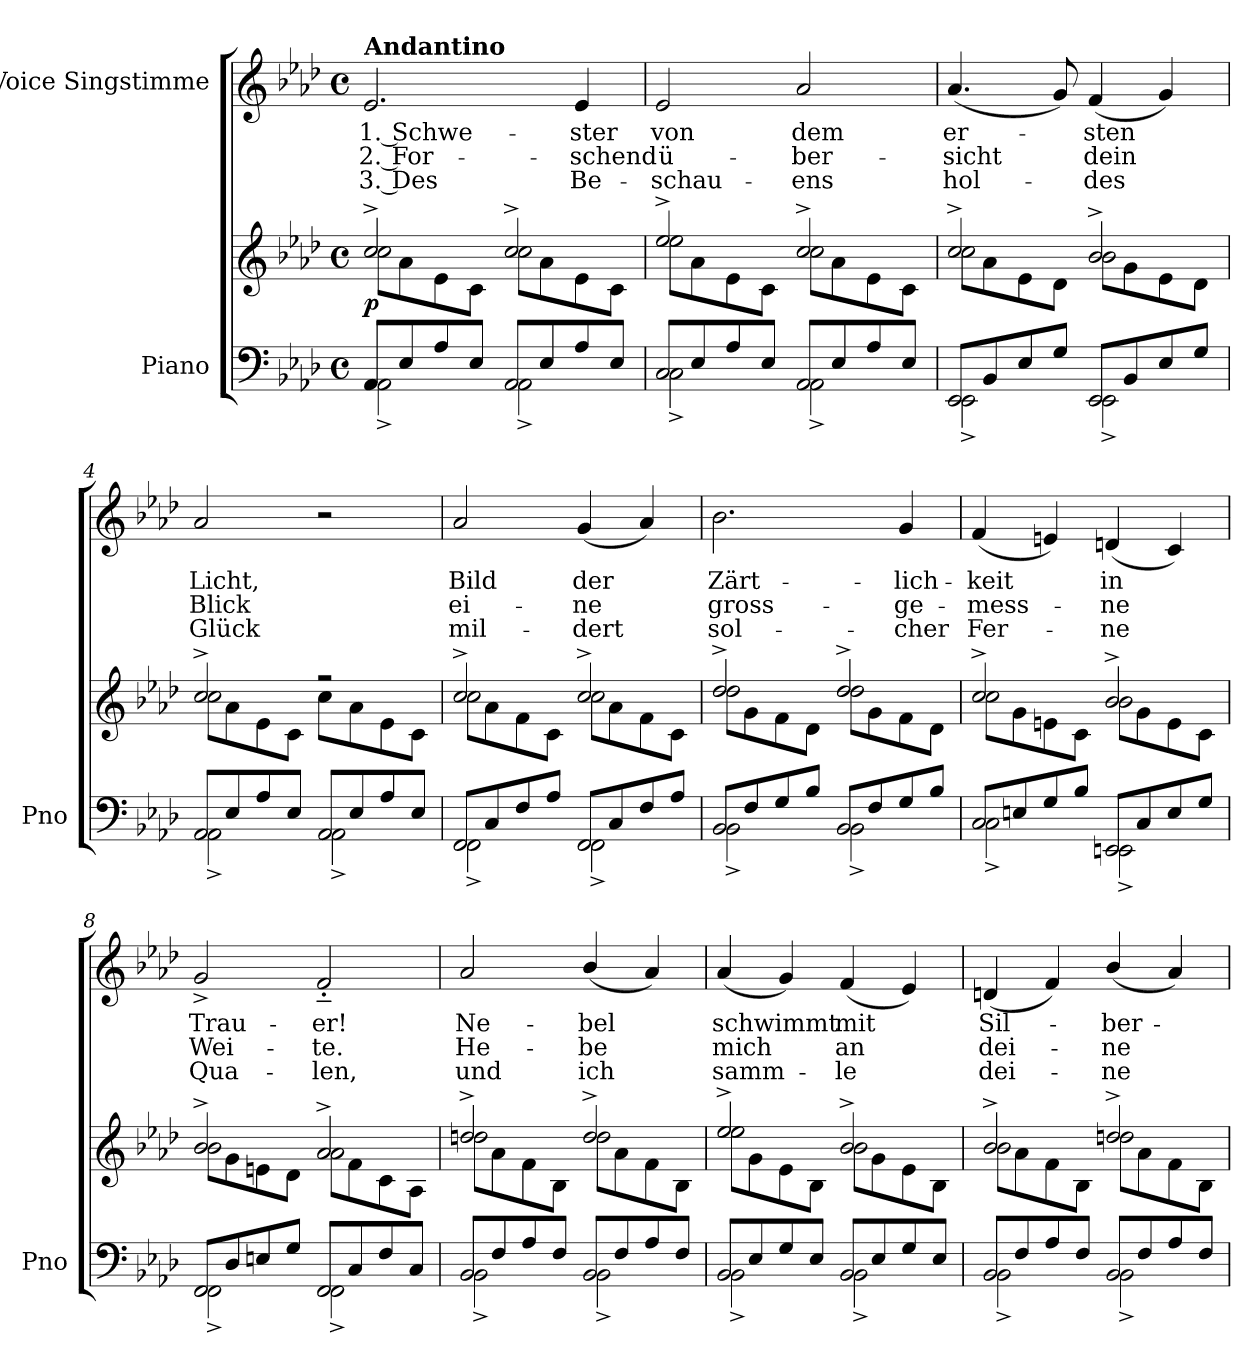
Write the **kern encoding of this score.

**kern	**kern	**dynam	**kern	**text	**text	**text	**dynam
*part2	*part2	*part2	*part1	*part1	*part1	*part1	*part1
*staff3	*staff2	*staff2/3	*staff1	*staff1	*staff1	*staff1	*staff1
*I"Piano	*	*	*I"Voice Singstimme	*	*	*	*
*I'Pno	*	*	*	*	*	*	*
*clefF4	*clefG2	*	*clefG2	*	*	*	*
*k[b-e-a-d-]	*k[b-e-a-d-]	*	*k[b-e-a-d-]	*	*	*	*
*M4/4	*M4/4	*	*M4/4	*	*	*	*
*met(c)	*met(c)	*	*met(c)	*	*	*	*
=1	=1	=1	=1	=1	=1	=1	=1
*	*^	*	*	*	*	*	*
!	!	!	!	!LO:TX:a:B:t=Andantino	!	!	!	!
!LO:TX:b:i:t=sempre marcato	!	!	!	!	!	!	!	!
!LO:N:head=open	!	!LO:N:head=open	!LO:DY:b	!	!LO:LY:b	!LO:LY:b	!LO:LY:b	!LO:DY:a
*^	*	*	*	*	*	*	*	*
!	!	!	!	!	!	!	!	!	!LO:DY:n=1:a
8AA-/L	2AA-^\	2cc^/	8cc\L	p	2.e-/	1. Schwe-	2. For-	3. Des	other-dynamics p
8E-/	.	.	8a-\	.	.	.	.	.	.
8A-/	.	.	8e-\	.	.	.	.	.	.
8E-/J	.	.	8c\J	.	.	.	.	.	.
!LO:N:head=open	!	!	!LO:N:head=open	!	!	!	!	!	!
8AA-/L	2AA-^\	2cc^/	8cc\L	.	.	.	.	.	.
8E-/	.	.	8a-\	.	.	.	.	.	.
!	!	!	!	!	!	!LO:LY:b	!LO:LY:b	!LO:LY:b	!
8A-/	.	.	8e-\	.	4e-/	-ster	-schend	Be-	.
8E-/J	.	.	8c\J	.	.	.	.	.	.
=2	=2	=2	=2	=2	=2	=2	=2	=2	=2
!LO:N:head=open	!	!	!LO:N:head=open	!	!	!LO:LY:b	!LO:LY:b	!LO:LY:b	!
8C/L	2C^\	2ee-^/	8ee-\L	.	2e-/	von	ü-	-schau-	.
8E-/	.	.	8a-\	.	.	.	.	.	.
8A-/	.	.	8e-\	.	.	.	.	.	.
8E-/J	.	.	8c\J	.	.	.	.	.	.
!LO:N:head=open	!	!	!LO:N:head=open	!	!	!LO:LY:b	!LO:LY:b	!LO:LY:b	!
8AA-/L	2AA-^\	2cc^/	8cc\L	.	2a-/	dem	-ber-	-ens	.
8E-/	.	.	8a-\	.	.	.	.	.	.
8A-/	.	.	8e-\	.	.	.	.	.	.
8E-/J	.	.	8c\J	.	.	.	.	.	.
=3	=3	=3	=3	=3	=3	=3	=3	=3	=3
!LO:N:head=open	!	!	!LO:N:head=open	!	!	!LO:LY:b	!LO:LY:b	!LO:LY:b	!
8EE-/L	2EE-^\	2cc^/	8cc\L	.	(4.a-/	er-	-sicht	hol-	.
8BB-/	.	.	8a-\	.	.	.	.	.	.
8E-/	.	.	8e-\	.	.	.	.	.	.
8G/J	.	.	8d-\J	.	8g/)	.	.	.	.
!LO:N:head=open	!	!	!LO:N:head=open	!	!	!LO:LY:b	!LO:LY:b	!LO:LY:b	!
8EE-/L	2EE-^\	2b-^/	8b-\L	.	(4f/	-sten	dein	-des	.
8BB-/	.	.	8g\	.	.	.	.	.	.
8E-/	.	.	8e-\	.	4g/)	.	.	.	.
8G/J	.	.	8d-\J	.	.	.	.	.	.
!!LO:LB:g=z
=4	=4	=4	=4	=4	=4	=4	=4	=4	=4
!LO:N:head=open	!	!	!LO:N:head=open	!	!	!LO:LY:b	!LO:LY:b	!LO:LY:b	!
8AA-/L	2AA-^\	2cc^/	8cc\L	.	2a-/	Licht,	Blick	Glück	.
8E-/	.	.	8a-\	.	.	.	.	.	.
8A-/	.	.	8e-\	.	.	.	.	.	.
8E-/J	.	.	8c\J	.	.	.	.	.	.
!LO:N:head=open	!	!	!	!	!	!	!	!	!
8AA-/L	2AA-^\	2r	8cc\L	.	2r	.	.	.	.
8E-/	.	.	8a-\	.	.	.	.	.	.
8A-/	.	.	8e-\	.	.	.	.	.	.
8E-/J	.	.	8c\J	.	.	.	.	.	.
=5	=5	=5	=5	=5	=5	=5	=5	=5	=5
!LO:N:head=open	!	!	!LO:N:head=open	!	!	!LO:LY:b	!LO:LY:b	!LO:LY:b	!
8FF/L	2FF^\	2cc^/	8cc\L	.	2a-/	Bild	ei-	mil-	.
8C/	.	.	8a-\	.	.	.	.	.	.
8F/	.	.	8f\	.	.	.	.	.	.
8A-/J	.	.	8c\J	.	.	.	.	.	.
!LO:N:head=open	!	!	!LO:N:head=open	!	!	!LO:LY:b	!LO:LY:b	!LO:LY:b	!
8FF/L	2FF^\	2cc^/	8cc\L	.	(4g/	der	-ne	-dert	.
8C/	.	.	8a-\	.	.	.	.	.	.
8F/	.	.	8f\	.	4a-/)	.	.	.	.
8A-/J	.	.	8c\J	.	.	.	.	.	.
!!LO:LB:g=z
=6	=6	=6	=6	=6	=6	=6	=6	=6	=6
!LO:N:head=open	!	!	!LO:N:head=open	!	!	!LO:LY:b	!LO:LY:b	!LO:LY:b	!
8BB-/L	2BB-^\	2dd-^/	8dd-\L	.	2.b-\	Zärt-	gross-	sol-	.
8F/	.	.	8g\	.	.	.	.	.	.
8G/	.	.	8f\	.	.	.	.	.	.
8B-/J	.	.	8d-\J	.	.	.	.	.	.
!LO:N:head=open	!	!	!LO:N:head=open	!	!	!	!	!	!
8BB-/L	2BB-^\	2dd-^/	8dd-\L	.	.	.	.	.	.
8F/	.	.	8g\	.	.	.	.	.	.
!	!	!	!	!	!	!LO:LY:b	!LO:LY:b	!LO:LY:b	!
8G/	.	.	8f\	.	4g/	-lich-	-ge-	-cher	.
8B-/J	.	.	8d-\J	.	.	.	.	.	.
=7	=7	=7	=7	=7	=7	=7	=7	=7	=7
!LO:N:head=open	!	!	!LO:N:head=open	!	!	!LO:LY:b	!LO:LY:b	!LO:LY:b	!
8C/L	2C^\	2cc^/	8cc\L	.	(4f/	-keit	-mess-	Fer-	.
8En/	.	.	8g\	.	.	.	.	.	.
8G/	.	.	8en\	.	4en/)	.	.	.	.
8B-/J	.	.	8c\J	.	.	.	.	.	.
!LO:N:head=open	!	!	!LO:N:head=open	!	!	!LO:LY:b	!LO:LY:b	!LO:LY:b	!
8EEn/L	2EE^\	2b-^/	8b-\L	.	(4dn/	in	-ne	-ne	.
8C/	.	.	8g\	.	.	.	.	.	.
8E/	.	.	8e\	.	4c/)	.	.	.	.
8G/J	.	.	8c\J	.	.	.	.	.	.
=8	=8	=8	=8	=8	=8	=8	=8	=8	=8
!LO:N:head=open	!	!	!LO:N:head=open	!	!	!LO:LY:b	!LO:LY:b	!LO:LY:b	!
8FF/L	2FF^\	2b-^/	8b-\L	.	2g^>/	Trau-	Wei-	Qua-	.
8D-/	.	.	8g\	.	.	.	.	.	.
8En/	.	.	8en\	.	.	.	.	.	.
8G/J	.	.	8d-\J	.	.	.	.	.	.
!LO:N:head=open	!	!	!LO:N:head=open	!	!	!LO:LY:b	!LO:LY:b	!LO:LY:b	!
8FF/L	2FF^\	2a-^/	8a-\L	.	2f'>~>/	-er!	-te.	-len,	.
8C/	.	.	8f\	.	.	.	.	.	.
8F/	.	.	8c\	.	.	.	.	.	.
8C/J	.	.	8A-\J	.	.	.	.	.	.
!!LO:PB:g=z
=9	=9	=9	=9	=9	=9	=9	=9	=9	=9
!LO:N:head=open	!	!	!LO:N:head=open	!	!	!LO:LY:b	!LO:LY:b	!LO:LY:b	!
8BB-/L	2BB-^\	2ddn^/	8dd\L	.	2a-/	Ne-	He-	und	.
8F/	.	.	8a-\	.	.	.	.	.	.
8A-/	.	.	8f\	.	.	.	.	.	.
8F/J	.	.	8B-\J	.	.	.	.	.	.
!LO:N:head=open	!	!	!LO:N:head=open	!	!	!LO:LY:b	!LO:LY:b	!LO:LY:b	!
8BB-/L	2BB-^\	2dd^/	8dd\L	.	(4b-/	-bel	-be	ich	.
8F/	.	.	8a-\	.	.	.	.	.	.
8A-/	.	.	8f\	.	4a-/)	.	.	.	.
8F/J	.	.	8B-\J	.	.	.	.	.	.
=10	=10	=10	=10	=10	=10	=10	=10	=10	=10
!LO:N:head=open	!	!	!LO:N:head=open	!	!	!LO:LY:b	!LO:LY:b	!LO:LY:b	!
8BB-/L	2BB-^\	2ee-^/	8ee-\L	.	(4a-/	schwimmt	mich	samm-	.
8E-/	.	.	8g\	.	.	.	.	.	.
8G/	.	.	8e-\	.	4g/)	.	.	.	.
8E-/J	.	.	8B-\J	.	.	.	.	.	.
!LO:N:head=open	!	!	!LO:N:head=open	!	!	!LO:LY:b	!LO:LY:b	!LO:LY:b	!
8BB-/L	2BB-^\	2b-^/	8b-\L	.	(4f/	mit	an	-le	.
8E-/	.	.	8g\	.	.	.	.	.	.
8G/	.	.	8e-\	.	4e-/)	.	.	.	.
8E-/J	.	.	8B-\J	.	.	.	.	.	.
=11	=11	=11	=11	=11	=11	=11	=11	=11	=11
!LO:N:head=open	!	!	!LO:N:head=open	!	!	!LO:LY:b	!LO:LY:b	!LO:LY:b	!
8BB-/L	2BB-^\	2b-^/	8b-\L	.	(4dn/	Sil-	dei-	dei-	.
8F/	.	.	8a-\	.	.	.	.	.	.
8A-/	.	.	8f\	.	4f/)	.	.	.	.
8F/J	.	.	8B-\J	.	.	.	.	.	.
!LO:N:head=open	!	!	!LO:N:head=open	!	!	!LO:LY:b	!LO:LY:b	!LO:LY:b	!
8BB-/L	2BB-^\	2ddn^/	8dd\L	.	(4b-/	-ber-	-ne	-ne	.
8F/	.	.	8a-\	.	.	.	.	.	.
8A-/	.	.	8f\	.	4a-/)	.	.	.	.
8F/J	.	.	8B-\J	.	.	.	.	.	.
*v	*v	*	*	*	*	*	*	*	*
*	*v	*v	*	*	*	*	*	*
=	=	=	=	=	=	=	=
*-	*-	*-	*-	*-	*-	*-	*-
